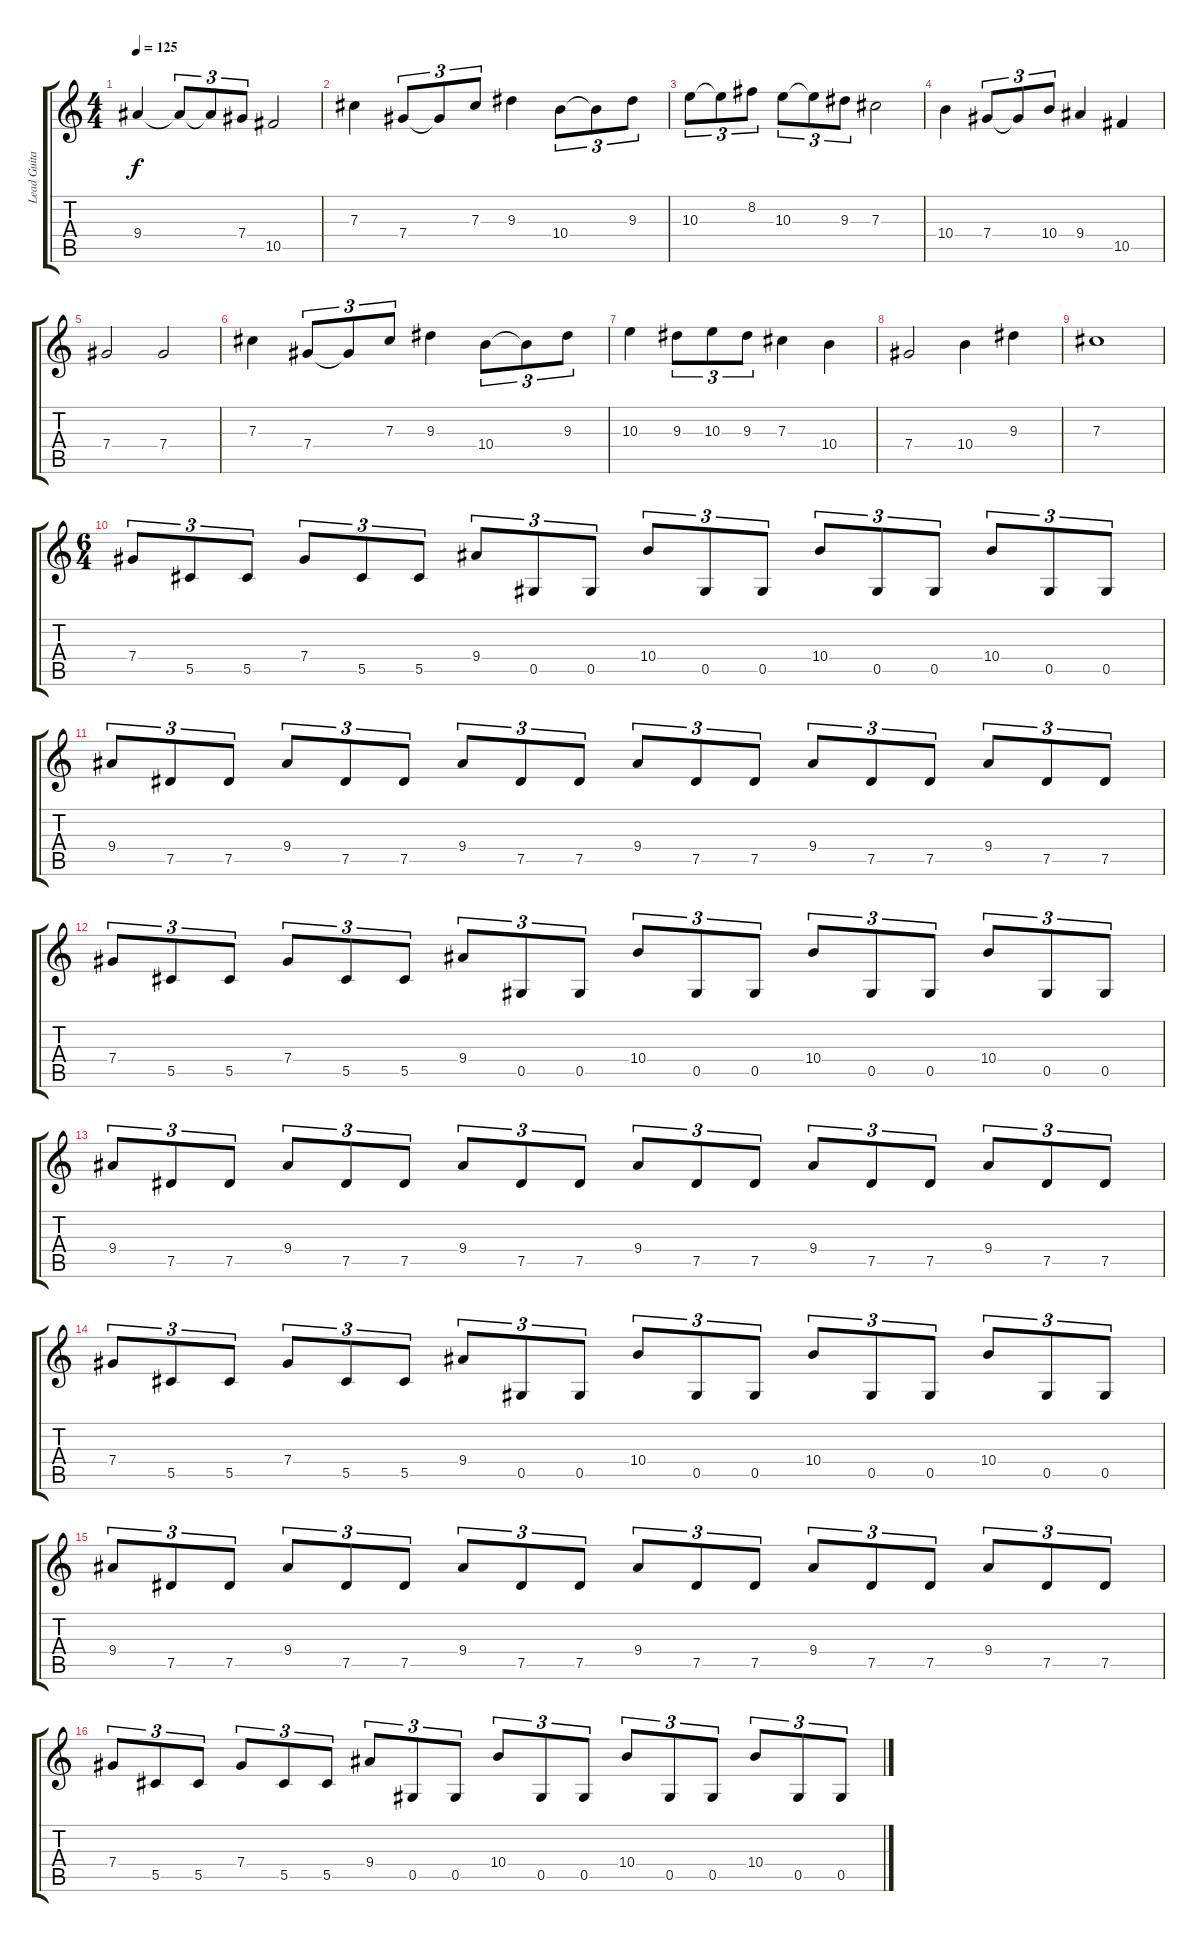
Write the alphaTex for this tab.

\track ("Lead Guitar" "Lead Guita") {instrument distortionguitar}
\staff {score tabs}
\tuning (Eb4 Bb3 Gb3 Db3 Ab2 Eb2) {hide}
\ts (4 4)
\tempo 125
\clef g2
\ks c
9.4.4{dy f} 9.4{t}.8{tu (3 2)} 9.4{t}.8{tu (3 2)} 7.4.8{tu (3 2)} 10.5.2 |
7.3.4 7.4.8{tu (3 2)} 7.4{t}.8{tu (3 2)} 7.3.8{tu (3 2)} 9.3.4 10.4.8{tu (3 2)} 10.4{t}.8{tu (3 2)} 9.3.8{tu (3 2)} |
10.3.8{tu (3 2)} 10.3{t}.8{tu (3 2)} 8.2.8{tu (3 2)} 10.3.8{tu (3 2)} 10.3{t}.8{tu (3 2)} 9.3.8{tu (3 2)} 7.3.2 |
10.4.4 7.4.8{tu (3 2)} 7.4{t}.8{tu (3 2)} 10.4.8{tu (3 2)} 9.4.4 10.5.4 |
7.4.2 7.4.2 |
7.3.4 7.4.8{tu (3 2)} 7.4{t}.8{tu (3 2)} 7.3.8{tu (3 2)} 9.3.4 10.4.8{tu (3 2)} 10.4{t}.8{tu (3 2)} 9.3.8{tu (3 2)} |
10.3.4 9.3.8{tu (3 2)} 10.3.8{tu (3 2)} 9.3.8{tu (3 2)} 7.3.4 10.4.4 |
7.4.2 10.4.4 9.3.4 |
7.3.1 |
\ts (6 4)
7.4.8{tu (3 2)} 5.5.8{tu (3 2)} 5.5.8{tu (3 2)} 7.4.8{tu (3 2)} 5.5.8{tu (3 2)} 5.5.8{tu (3 2)} 9.4.8{tu (3 2)} 0.5.8{tu (3 2)} 0.5.8{tu (3 2)} 10.4.8{tu (3 2)} 0.5.8{tu (3 2)} 0.5.8{tu (3 2)} 10.4.8{tu (3 2)} 0.5.8{tu (3 2)} 0.5.8{tu (3 2)} 10.4.8{tu (3 2)} 0.5.8{tu (3 2)} 0.5.8{tu (3 2)} |
9.4.8{tu (3 2)} 7.5.8{tu (3 2)} 7.5.8{tu (3 2)} 9.4.8{tu (3 2)} 7.5.8{tu (3 2)} 7.5.8{tu (3 2)} 9.4.8{tu (3 2)} 7.5.8{tu (3 2)} 7.5.8{tu (3 2)} 9.4.8{tu (3 2)} 7.5.8{tu (3 2)} 7.5.8{tu (3 2)} 9.4.8{tu (3 2)} 7.5.8{tu (3 2)} 7.5.8{tu (3 2)} 9.4.8{tu (3 2)} 7.5.8{tu (3 2)} 7.5.8{tu (3 2)} |
7.4.8{tu (3 2)} 5.5.8{tu (3 2)} 5.5.8{tu (3 2)} 7.4.8{tu (3 2)} 5.5.8{tu (3 2)} 5.5.8{tu (3 2)} 9.4.8{tu (3 2)} 0.5.8{tu (3 2)} 0.5.8{tu (3 2)} 10.4.8{tu (3 2)} 0.5.8{tu (3 2)} 0.5.8{tu (3 2)} 10.4.8{tu (3 2)} 0.5.8{tu (3 2)} 0.5.8{tu (3 2)} 10.4.8{tu (3 2)} 0.5.8{tu (3 2)} 0.5.8{tu (3 2)} |
9.4.8{tu (3 2)} 7.5.8{tu (3 2)} 7.5.8{tu (3 2)} 9.4.8{tu (3 2)} 7.5.8{tu (3 2)} 7.5.8{tu (3 2)} 9.4.8{tu (3 2)} 7.5.8{tu (3 2)} 7.5.8{tu (3 2)} 9.4.8{tu (3 2)} 7.5.8{tu (3 2)} 7.5.8{tu (3 2)} 9.4.8{tu (3 2)} 7.5.8{tu (3 2)} 7.5.8{tu (3 2)} 9.4.8{tu (3 2)} 7.5.8{tu (3 2)} 7.5.8{tu (3 2)} |
7.4.8{tu (3 2)} 5.5.8{tu (3 2)} 5.5.8{tu (3 2)} 7.4.8{tu (3 2)} 5.5.8{tu (3 2)} 5.5.8{tu (3 2)} 9.4.8{tu (3 2)} 0.5.8{tu (3 2)} 0.5.8{tu (3 2)} 10.4.8{tu (3 2)} 0.5.8{tu (3 2)} 0.5.8{tu (3 2)} 10.4.8{tu (3 2)} 0.5.8{tu (3 2)} 0.5.8{tu (3 2)} 10.4.8{tu (3 2)} 0.5.8{tu (3 2)} 0.5.8{tu (3 2)} |
9.4.8{tu (3 2)} 7.5.8{tu (3 2)} 7.5.8{tu (3 2)} 9.4.8{tu (3 2)} 7.5.8{tu (3 2)} 7.5.8{tu (3 2)} 9.4.8{tu (3 2)} 7.5.8{tu (3 2)} 7.5.8{tu (3 2)} 9.4.8{tu (3 2)} 7.5.8{tu (3 2)} 7.5.8{tu (3 2)} 9.4.8{tu (3 2)} 7.5.8{tu (3 2)} 7.5.8{tu (3 2)} 9.4.8{tu (3 2)} 7.5.8{tu (3 2)} 7.5.8{tu (3 2)} |
7.4.8{tu (3 2)} 5.5.8{tu (3 2)} 5.5.8{tu (3 2)} 7.4.8{tu (3 2)} 5.5.8{tu (3 2)} 5.5.8{tu (3 2)} 9.4.8{tu (3 2)} 0.5.8{tu (3 2)} 0.5.8{tu (3 2)} 10.4.8{tu (3 2)} 0.5.8{tu (3 2)} 0.5.8{tu (3 2)} 10.4.8{tu (3 2)} 0.5.8{tu (3 2)} 0.5.8{tu (3 2)} 10.4.8{tu (3 2)} 0.5.8{tu (3 2)} 0.5.8{tu (3 2)}
